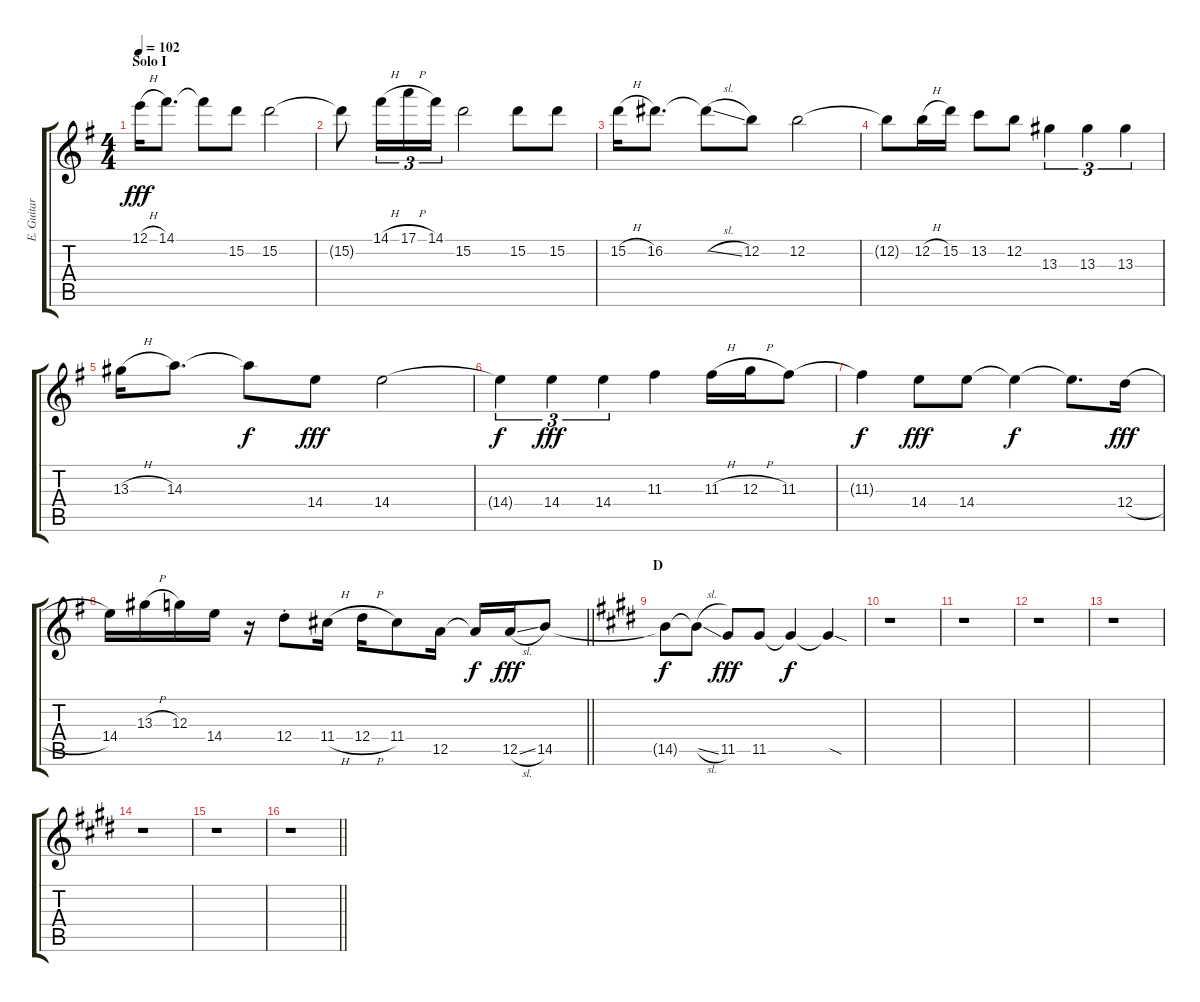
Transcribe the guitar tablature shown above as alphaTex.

\track ("E. Guitar IV" "E. Guitar ") {instrument overdrivenguitar}
\staff {score tabs}
\tuning (E4 B3 G3 D3 A2 E2) {hide}
\ts (4 4)
\section ("" "Solo I")
\tempo 102
\clef g2
\ks g
12.1{h}.16{dy fff} 14.1.8{d} 14.1{t}.8 15.2.8 15.2.2 |
15.2{t}.8 14.1{h}.16{tu (3 2)} 17.1{h}.16{tu (3 2)} 14.1.16{tu (3 2)} 15.2.2 15.2.8 15.2.8 |
15.2{h}.16 16.2.8{d} 16.2{sl t}.8 12.2.8 12.2.2 |
12.2{t}.8 12.2{h}.16 15.2.16 13.2.8 12.2.8 13.3.4{tu (3 2)} 13.3.4{tu (3 2)} 13.3.4{tu (3 2)} |
13.3{h}.16 14.3.8{d} 14.3{t}.8{dy f} 14.4.8{dy fff} 14.4.2 |
14.4{t}.4{tu (3 2) dy f} 14.4.4{tu (3 2) dy fff} 14.4.4{tu (3 2)} 11.3.4 11.3{h}.16 12.3{h}.16 11.3.8 |
11.3{t}.4{dy f} 14.4.8{dy fff} 14.4.8 14.4{t}.4{dy f} 14.4{t}.8{d} 12.4{h}.16{dy fff} |
\barLineRight lightlight
14.4.16 13.3{h}.16 12.3.16 14.4.16 r.16 12.4{st}.8 11.4{h}.16 12.4{h}.16 11.4.8 12.5.16 12.5{t}.16{dy f} 12.5{sl}.16{dy fff} 14.5.8 |
\section ("" "D")
\ks e
14.5{t}.8{dy f} 14.5{sl t}.8 11.5.8{dy fff} 11.5.8 11.5{t}.4{dy f} 11.5{sod t}.4 |
r.1 |
r.1 |
r.1 |
r.1 |
r.1 |
r.1 |
\barLineRight lightlight
r.1
